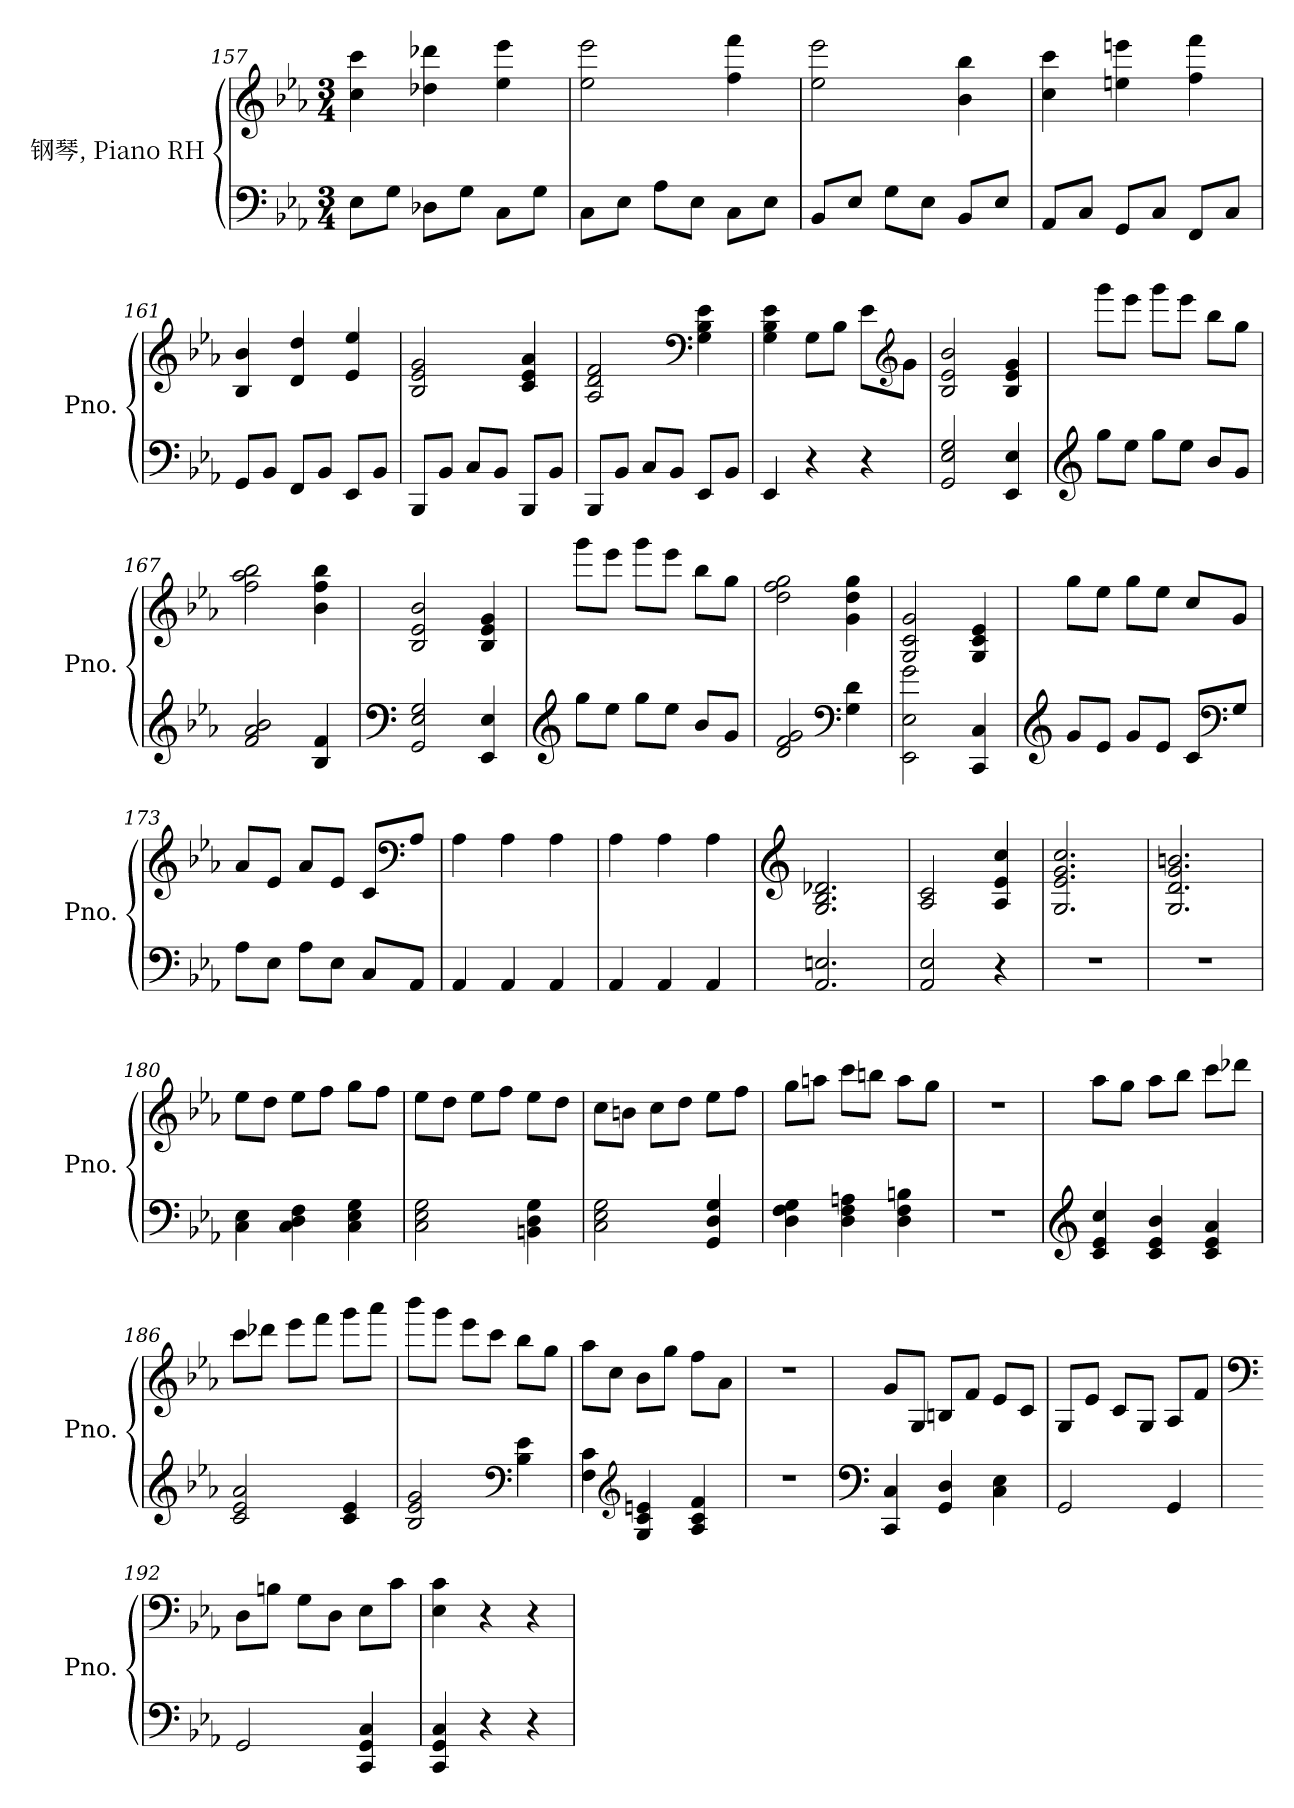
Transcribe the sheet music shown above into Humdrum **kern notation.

**kern	**kern
*part1	*part1
*staff2	*staff1
*I"钢琴, Piano RH	*
*I'Pno.	*
*clefF4	*clefG2
*k[b-e-a-]	*k[b-e-a-]
*M3/4	*M3/4
=157	=157
8E-\L	4cc\ 4ccc\
8G\J	.
8D-X\L	4dd-X\ 4ddd-X\
8G\J	.
8C\L	4ee-\ 4eee-\
8G\J	.
=158	=158
8C\L	2ee-\ 2eee-\
8E-\J	.
8A-\L	.
8E-\J	.
8C\L	4ff\ 4fff\
8E-\J	.
!!LO:LB:g=z
=159	=159
8BB-/L	2ee-\ 2eee-\
8E-/J	.
8G\L	.
8E-\J	.
8BB-/L	4b-\ 4bb-\
8E-/J	.
=160	=160
*	*MM220
8AA-/L	4cc\ 4ccc\
8C/J	.
8GG/L	4een\ 4eeen\
8C/J	.
8FF/L	4ff\ 4fff\
8C/J	.
=161	=161
8GG/L	4B-/ 4b-/
8BB-/J	.
8FF/L	4d/ 4dd/
8BB-/J	.
8EE-/L	4e-/ 4ee-/
8BB-/J	.
=162	=162
8BBB-/L	2B-/ 2e-/ 2g/
8BB-/J	.
8C/L	.
8BB-/J	.
8BBB-/L	4c/ 4e-/ 4a-/
8BB-/J	.
=163	=163
8BBB-/L	2A-/ 2d/ 2f/
8BB-/J	.
8C/L	.
8BB-/J	.
*	*clefF4
8EE-/L	4G\ 4B-\ 4e-\
8BB-/J	.
=164	=164
4EE-/	4G\ 4B-\ 4e-\
4r	8G\L
.	8B-\J
4r	8e-\L
*	*clefG2
.	8g\J
!!LO:LB:g=z
=165	=165
*	*MM193
2GG/ 2E-/ 2G/	2B-/ 2e-/ 2b-/
*	*MM228
4EE-/ 4E-/	4B-/ 4e-/ 4g/
=166	=166
*clefG2	*
*	*MM221
8gg\L	8ggg\L
8ee-\J	8eee-\J
8gg\L	8ggg\L
8ee-\J	8eee-\J
8b-/L	8bb-\L
8g/J	8gg\J
=167	=167
*	*MM193
2f/ 2a-/ 2b-/	2ff\ 2aa-\ 2bb-\
*	*MM228
4B-/ 4f/	4b-\ 4ff\ 4bb-\
=168	=168
*clefF4	*
*	*MM193
2GG/ 2E-/ 2G/	2B-/ 2e-/ 2b-/
*	*MM228
4EE-/ 4E-/	4B-/ 4e-/ 4g/
=169	=169
*clefG2	*
*	*MM221
8gg\L	8ggg\L
8ee-\J	8eee-\J
8gg\L	8ggg\L
8ee-\J	8eee-\J
8b-/L	8bb-\L
8g/J	8gg\J
=170	=170
*	*MM193
2d/ 2f/ 2g/	2dd\ 2ff\ 2gg\
*clefF4	*
*	*MM228
4G\ 4d\	4g\ 4dd\ 4gg\
=171	=171
*	*MM193
2EE-\ 2E-\ 2g\	2G/ 2c/ 2g/
*	*MM228
4CC/ 4C/	4G/ 4c/ 4e-/
!!LO:LB:g=z
=172	=172
*clefG2	*
8g/L	8gg\L
8e-/J	8ee-\J
8g/L	8gg\L
8e-/J	8ee-\J
8c/L	8cc/L
*clefF4	*
8G/J	8g/J
=173	=173
8A-\L	8a-/L
8E-\J	8e-/J
8A-\L	8a-/L
8E-\J	8e-/J
8C/L	8c/L
*	*clefF4
8AA-/J	8A-/J
=174	=174
4AA-/	4A-\
4AA-/	4A-\
4AA-/	4A-\
=175	=175
4AA-/	4A-\
4AA-/	4A-\
4AA-/	4A-\
=176	=176
*	*clefG2
*	*MM218
2.AA-/ 2.En/	2.G/ 2.B-/ 2.d-X/
=177	=177
2AA-/ 2E-/	2A-/ 2c/
4r	4A-/ 4e-/ 4cc/
=178	=178
2.r	2.G/ 2.e-/ 2.g/ 2.cc/
=179	=179
2.r	2.G/ 2.d/ 2.g/ 2.bn/
!!LO:LB:g=z
=180	=180
*	*MM177
4C\ 4E-\	8ee-\L
.	8dd\J
4C\ 4D\ 4F\	8ee-\L
*	*MM196
.	8ff\J
4C\ 4E-\ 4G\	8gg\L
.	8ff\J
=181	=181
2C\ 2E-\ 2G\	8ee-\L
.	8dd\J
.	8ee-\L
.	8ff\J
4BBn\ 4D\ 4G\	8ee-\L
.	8dd\J
=182	=182
*	*MM212
2C\ 2E-\ 2G\	8cc\L
.	8bn\J
.	8cc\L
.	8dd\J
4GG/ 4D/ 4G/	8ee-\L
.	8ff\J
=183	=183
4D\ 4F\ 4G\	8gg\L
.	8aan\J
4D\ 4F\ 4An\	8ccc\L
*	*MM173
.	8bbn\J
4D\ 4F\ 4Bn\	8aa\L
.	8gg\J
=184	=184
2.r	2.r
=185	=185
*clefG2	*
4c/ 4e-/ 4cc/	8aa-\L
.	8gg\J
4c/ 4e-/ 4b-/	8aa-\L
.	8bb-\J
4c/ 4e-/ 4a-/	8ccc\L
.	8ddd-X\J
!!LO:LB:g=z
=186	=186
2c/ 2e-/ 2a-/	8ccc\L
.	8ddd-X\J
.	8eee-\L
.	8fff\J
4c/ 4e-/	8ggg\L
.	8aaa-\J
=187	=187
2B-/ 2e-/ 2g/	8bbb-\L
.	8ggg\J
.	8eee-\L
.	8ccc\J
*clefF4	*
4B-\ 4e-\	8bb-\L
*	*MM210
.	8gg\J
=188	=188
4F\ 4c\	8aa-\L
*	*MM205
.	8cc\J
*clefG2	*
4G/ 4c/ 4en/	8b-\L
*	*MM196
.	8gg\J
4A-/ 4c/ 4f/	8ff\L
.	8a-\J
=189	=189
2.r	2.r
=190	=190
*clefF4	*
4CC/ 4C/	8g/L
.	8G/J
*	*MM170
4GG/ 4D/	8Bn/L
.	8f/J
*	*MM162
4C\ 4E-\	8e-/L
*	*MM157
.	8c/J
=191	=191
2GG/	8G/L
.	8e-/J
*	*MM138
.	8c/L
.	8G/J
4GG/	8A-/L
.	8f/J
!!LO:PB:g=z
=192	=192
*	*clefF4
2GG/	8D\L
*	*MM100
.	8Bn\J
*	*MM94
.	8G\L
.	8D\J
4CC/ 4GG/ 4C/	8E-\L
.	8c\J
=193	=193
4CC/ 4GG/ 4C/	4E-\ 4c\
4r	4r
4r	4r
=	=
*-	*-
